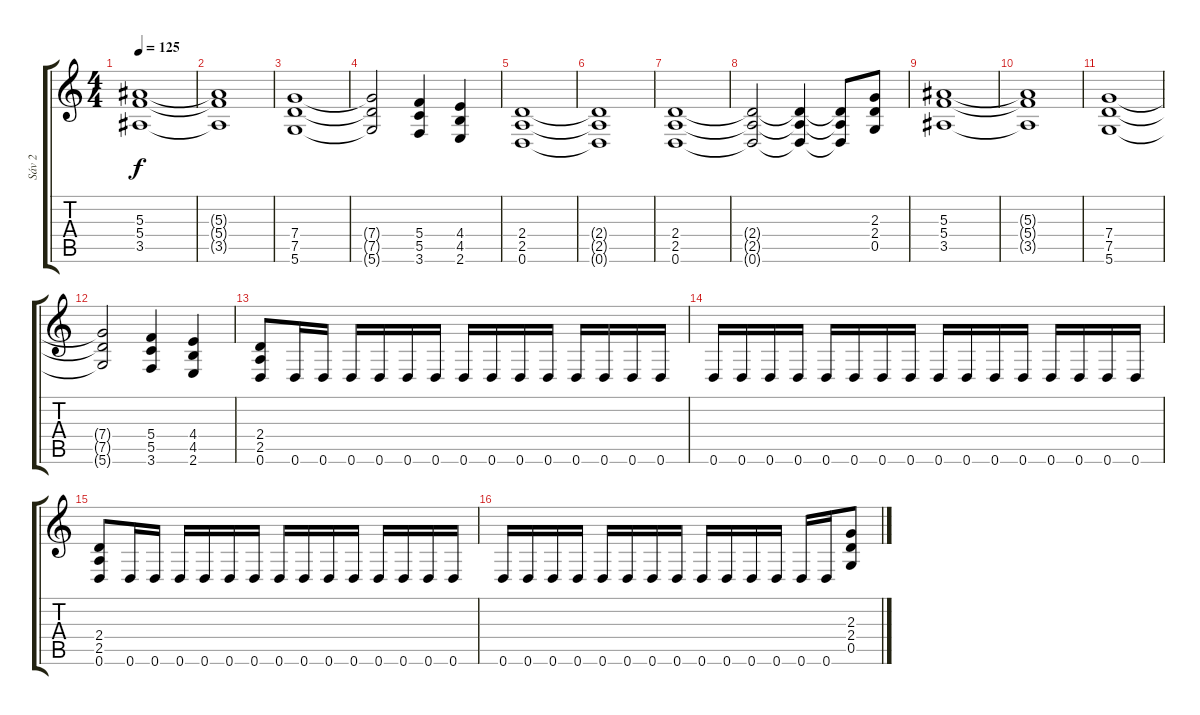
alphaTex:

\track ("Sáv 2" "Sáv 2") {instrument distortionguitar}
\staff {score tabs}
\tuning (D4 A3 F3 C3 G2 D2) {hide}
\ts (4 4)
\tempo 125
\clef g2
\ks c
(5.3 5.4 3.5).1{dy f} |
(5.3{t} 5.4{t} 3.5{t}).1 |
(7.4 7.5 5.6).1 |
(7.4{t} 7.5{t} 5.6{t}).2 (5.4 5.5 3.6).4 (4.4 4.5 2.6).4 |
(2.4 2.5 0.6).1 |
(2.4{t} 2.5{t} 0.6{t}).1 |
(2.4 2.5 0.6).1 |
(2.4{t} 2.5{t} 0.6{t}).2 (2.4{t} 2.5{t} 0.6{t}).4 (2.4{t} 2.5{t} 0.6{t}).8 (2.3 2.4 0.5).8 |
(5.3 5.4 3.5).1 |
(5.3{t} 5.4{t} 3.5{t}).1 |
(7.4 7.5 5.6).1 |
(7.4{t} 7.5{t} 5.6{t}).2 (5.4 5.5 3.6).4 (4.4 4.5 2.6).4 |
(2.4 2.5 0.6).8 0.6.16 0.6.16 0.6.16 0.6.16 0.6.16 0.6.16 0.6.16 0.6.16 0.6.16 0.6.16 0.6.16 0.6.16 0.6.16 0.6.16 |
0.6.16 0.6.16 0.6.16 0.6.16 0.6.16 0.6.16 0.6.16 0.6.16 0.6.16 0.6.16 0.6.16 0.6.16 0.6.16 0.6.16 0.6.16 0.6.16 |
(2.4 2.5 0.6).8 0.6.16 0.6.16 0.6.16 0.6.16 0.6.16 0.6.16 0.6.16 0.6.16 0.6.16 0.6.16 0.6.16 0.6.16 0.6.16 0.6.16 |
0.6.16 0.6.16 0.6.16 0.6.16 0.6.16 0.6.16 0.6.16 0.6.16 0.6.16 0.6.16 0.6.16 0.6.16 0.6.16 0.6.16 (2.3 2.4 0.5).8
